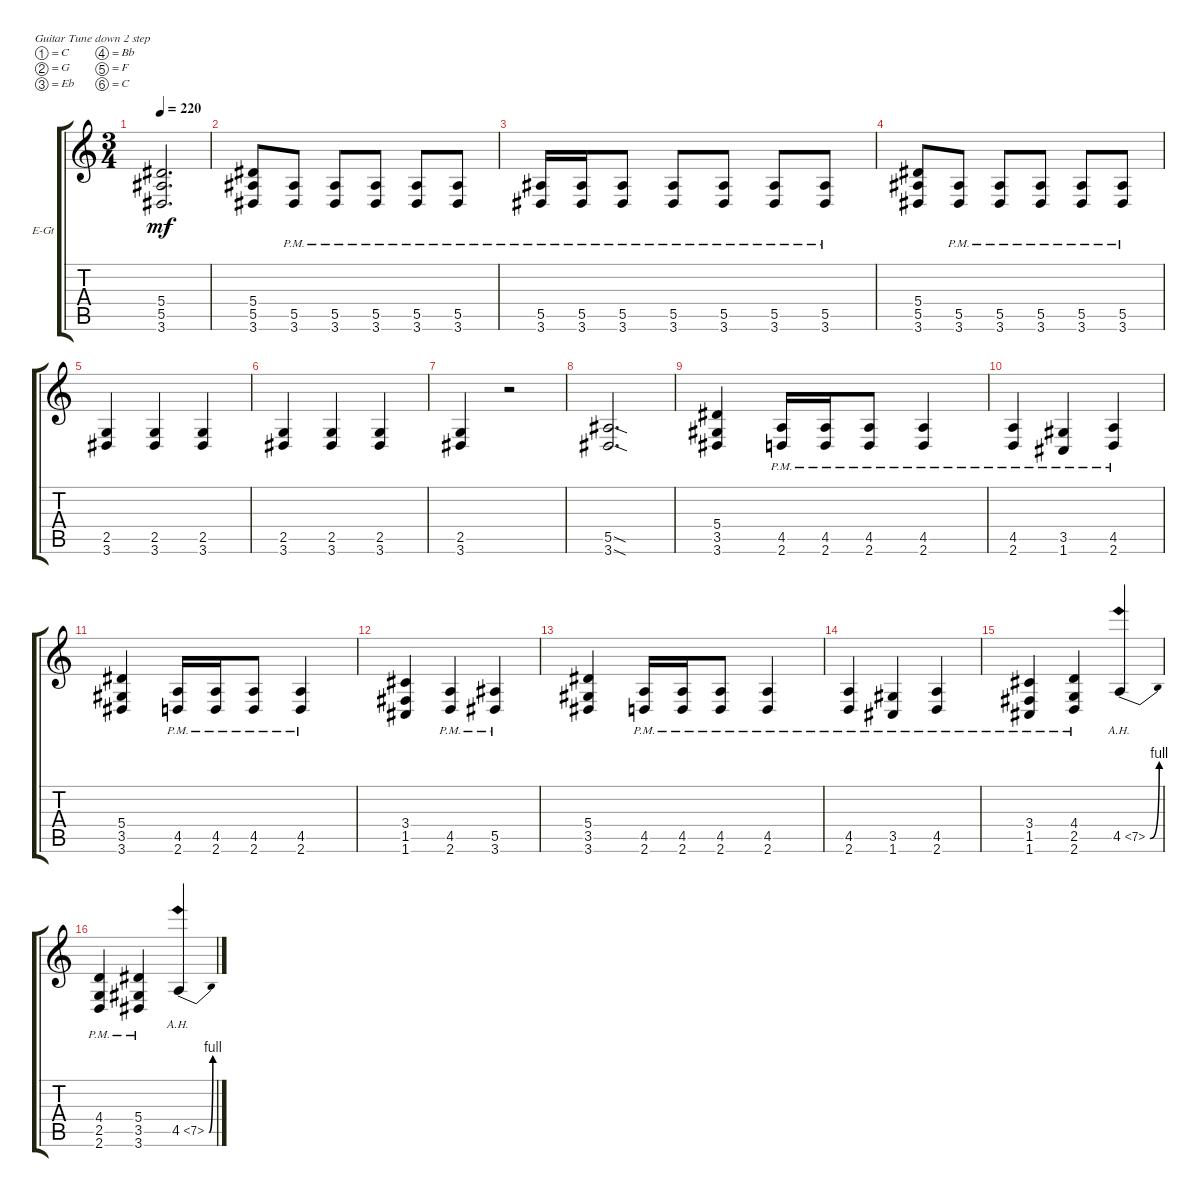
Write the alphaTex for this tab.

\defaultSystemsLayout 4
\bracketExtendMode groupsimilarinstruments
\firstSystemTrackNameOrientation horizontal
\otherSystemsTrackNameOrientation horizontal
\track ("Knight Rhythm" "E-Gt") {instrument overdrivenguitar}
\staff {score tabs}
\tuning (C4 G3 Eb3 Bb2 F2 C2)
\ts (3 4)
\tempo 220
\clef g2
\ks c
(3.6 5.5 5.4).2{d dy mf} |
(3.6 5.5 5.4).8 (3.6{pm} 5.5{pm}).8 (3.6{pm} 5.5{pm}).8 (3.6{pm} 5.5{pm}).8 (3.6{pm} 5.5{pm}).8 (3.6{pm} 5.5{pm}).8 |
(5.5{pm} 3.6{pm}).16 (5.5{pm} 3.6{pm}).16 (5.5{pm} 3.6{pm}).8 (5.5{pm} 3.6{pm}).8 (5.5{pm} 3.6{pm}).8 (5.5{pm} 3.6{pm}).8 (5.5{pm} 3.6{pm}).8 |
(3.6 5.5 5.4).8 (3.6{pm} 5.5{pm}).8 (3.6{pm} 5.5{pm}).8 (3.6{pm} 5.5{pm}).8 (3.6{pm} 5.5{pm}).8 (3.6{pm} 5.5{pm}).8 |
(3.6 2.5).4 (3.6 2.5).4 (3.6 2.5).4 |
(3.6 2.5).4 (3.6 2.5).4 (3.6 2.5).4 |
(2.5 3.6).4 r.2 |
(5.5{sod} 3.6{sod}).2{d} |
(5.4 3.5 3.6).4 (2.6{pm} 4.5{pm}).16 (2.6{pm} 4.5{pm}).16 (2.6{pm} 4.5{pm}).8 (2.6{pm} 4.5{pm}).4 |
(4.5{pm} 2.6{pm}).4 (3.5{pm} 1.6{pm}).4 (2.6{pm} 4.5{pm}).4 |
(5.4 3.5 3.6).4 (4.5{pm} 2.6{pm}).16 (4.5{pm} 2.6{pm}).16 (4.5{pm} 2.6{pm}).8 (2.6{pm} 4.5{pm}).4 |
(1.5 3.4 1.6).4 (2.6{pm} 4.5{pm}).4 (3.6{pm} 5.5{pm}).4 |
(5.4 3.5 3.6).4 (2.6{pm} 4.5{pm}).16 (2.6{pm} 4.5{pm}).16 (2.6{pm} 4.5{pm}).8 (2.6{pm} 4.5{pm}).4 |
(4.5{pm} 2.6{pm}).4 (3.5{pm} 1.6{pm}).4 (2.6{pm} 4.5{pm}).4 |
(1.5{pm} 3.4{pm} 1.6{pm}).4 (2.6{pm} 2.5{pm} 4.4{pm}).4 4.5{be (bend 0 0 15 4) ah 3}.4 |
(2.5{pm} 2.6{pm} 4.4{pm}).4 (3.6{pm} 3.5{pm} 5.4{pm}).4 4.5{be (bend 0 0 15 4) ah 3}.4
